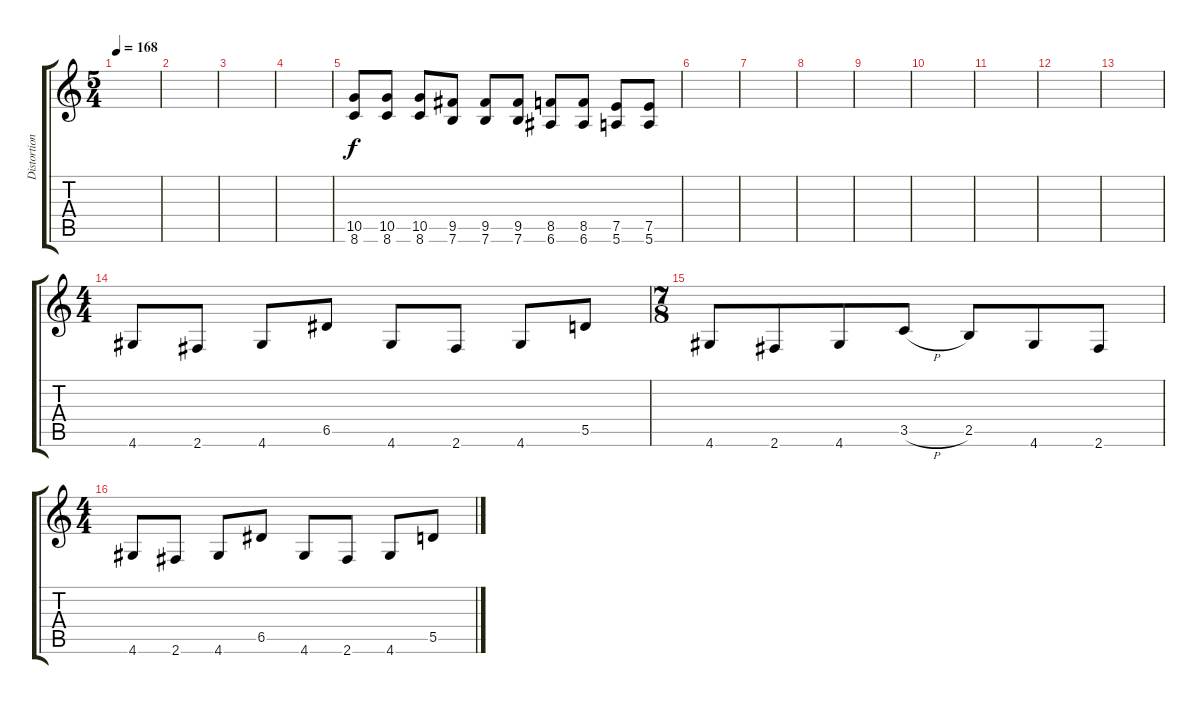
\track ("Distortion Guitar" "Distortion") {instrument distortionguitar}
\staff {score tabs}
\tuning (E4 B3 G3 D3 A2 E2) {hide}
\ts (5 4)
\tempo 168
\clef g2
\ks c
|
|
|
|
(10.5 8.6).8 (10.5 8.6).8 (10.5 8.6).8 (9.5 7.6).8 (9.5 7.6).8 (9.5 7.6).8 (8.5 6.6).8 (8.5 6.6).8 (7.5 5.6).8 (7.5 5.6).8 |
|
|
|
|
|
|
|
|
\ts (4 4)
4.6.8 2.6.8 4.6.8 6.5.8 4.6.8 2.6.8 4.6.8 5.5.8 |
\ts (7 8)
4.6.8 2.6.8 4.6.8 3.5{h}.8 2.5.8 4.6.8 2.6.8 |
\ts (4 4)
4.6.8 2.6.8 4.6.8 6.5.8 4.6.8 2.6.8 4.6.8 5.5.8
